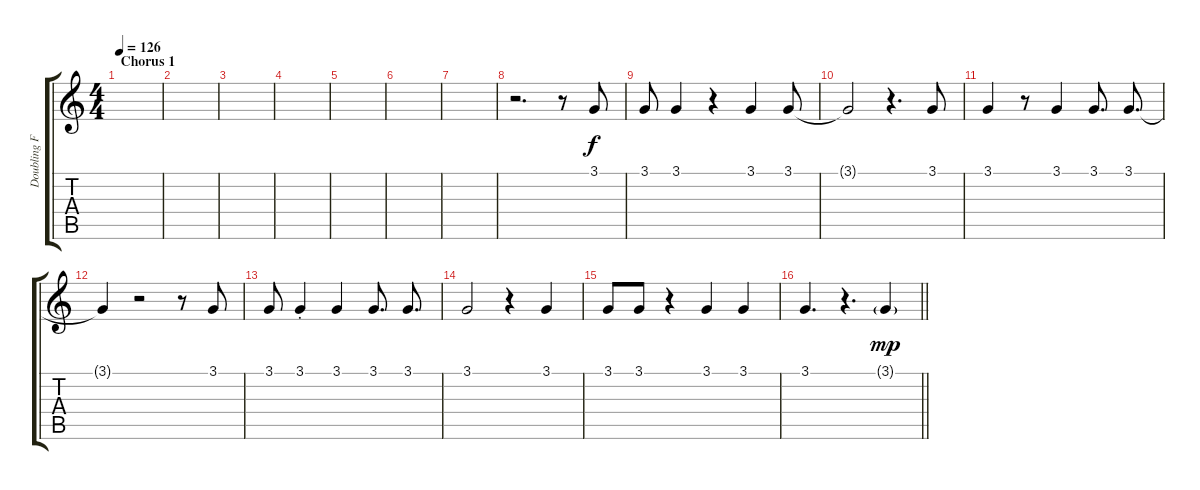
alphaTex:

\track ("Doubling For Male Vocals" "Doubling F") {instrument bassoon}
\staff {score tabs}
\tuning (E4 B3 G3 D3 A2 E2) {hide}
\ts (4 4)
\section ("" "Chorus 1")
\tempo 126
\clef g2
\ks c
|
|
|
|
|
|
|
r.2{d} r.8 3.1.8 |
3.1.8 3.1.4 r.4 3.1.4 3.1.8 |
3.1{t}.2 r.4{d} 3.1.8 |
3.1.4 r.8 3.1.4 3.1.8{d} 3.1.8{d} |
3.1{t}.4 r.2 r.8 3.1.8 |
3.1.8 3.1{st}.4 3.1.4 3.1.8{d} 3.1.8{d} |
3.1.2 r.4 3.1.4 |
3.1.8 3.1.8 r.4 3.1.4 3.1.4 |
\barLineRight lightlight
3.1.4{d} r.4{d} 3.1{g}.4{dy mp}
